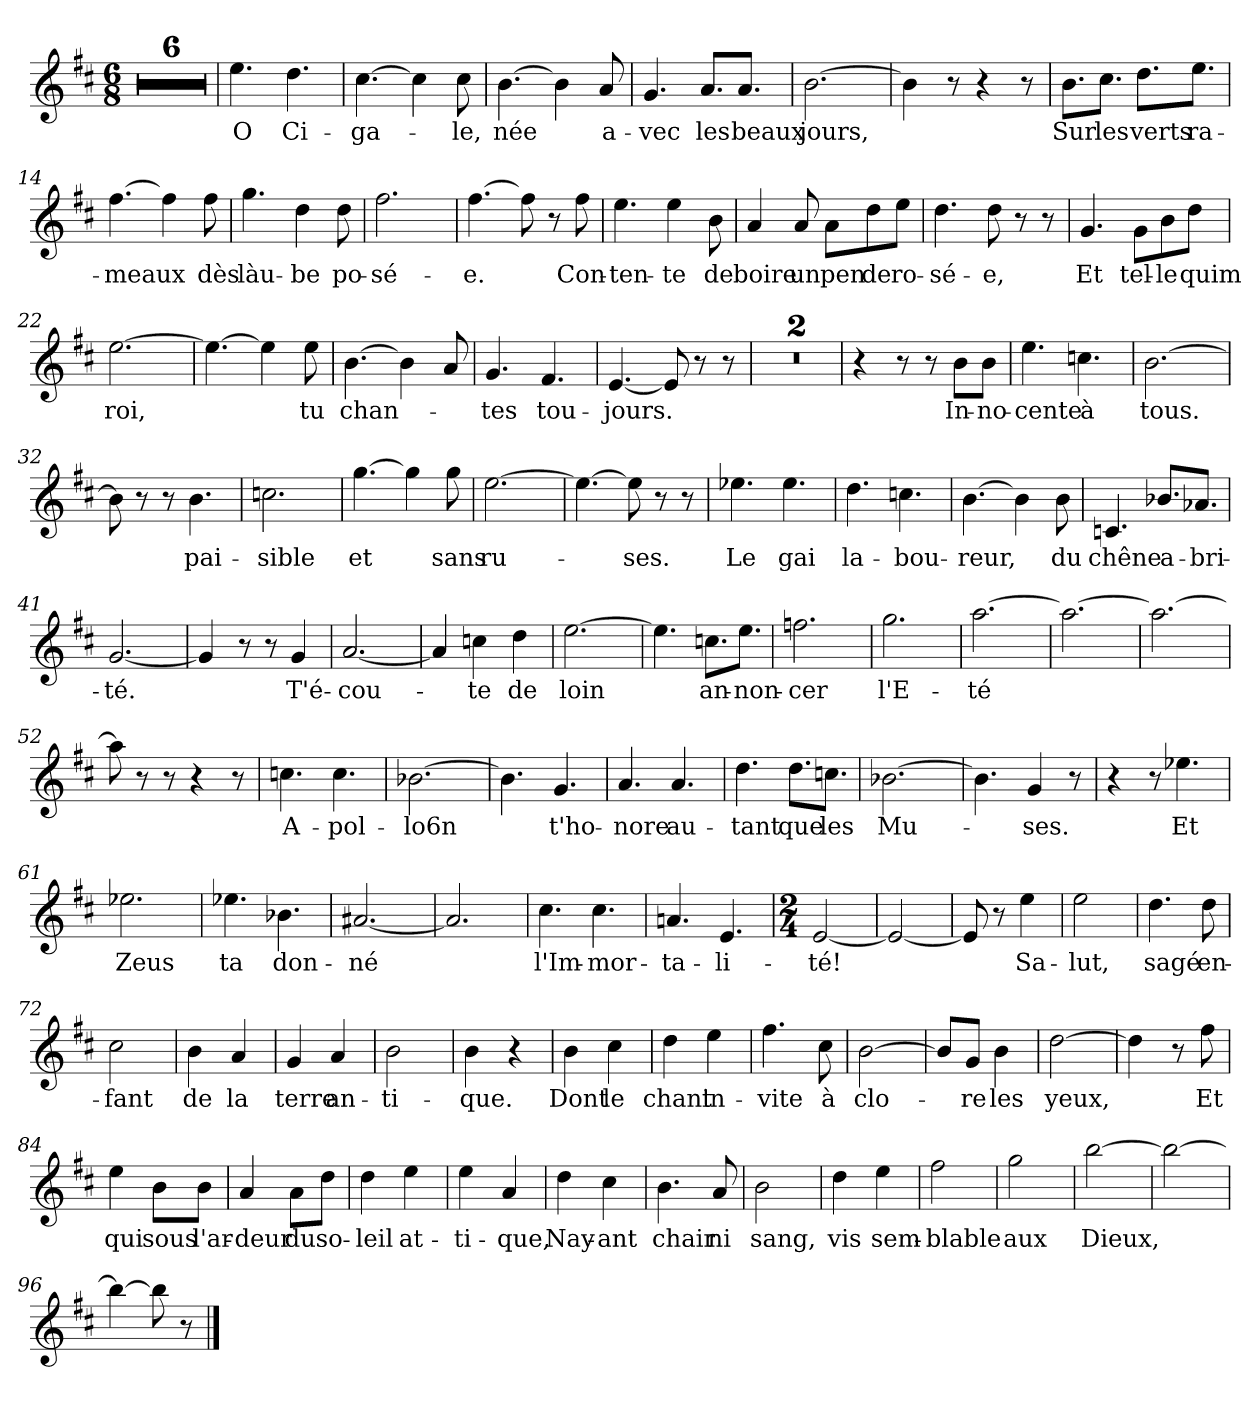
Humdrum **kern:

**kern	**text
*part1	*part1
*staff1	*staff1
*clefG2	*
*k[f#c#]	*
*M6/8	*
=1	=1
2.r	.
=2	=2
2.r	.
=3	=3
2.r	.
=4	=4
2.r	.
=5	=5
2.r	.
=6	=6
2.r	.
=7	=7
!	!LO:LY:b
4.ee\	O
!	!LO:LY:b
4.dd\	Ci-
=8	=8
!	!LO:LY:b
[4.cc#\	-ga-
4cc#\]	.
!	!LO:LY:b
8cc#\	-le,
=9	=9
!	!LO:LY:b
[4.b\	née
4b\]	.
!	!LO:LY:b
8a/	a-
=10	=10
!	!LO:LY:b
4.g/	-vec
!	!LO:LY:b
8.a/L	les
!	!LO:LY:b
8.a/J	beaux
=11	=11
!	!LO:LY:b
[2.b\	jours,
=12	=12
4b\]	.
8r	.
4r	.
8r	.
=13	=13
!	!LO:LY:b
8.b\L	Sur
!	!LO:LY:b
8.cc#\J	les
!	!LO:LY:b
8.dd\L	verts
!	!LO:LY:b
8.ee\J	ra-
!!LO:LB:g=z
=14	=14
!	!LO:LY:b
[4.ff#\	-meaux
4ff#\]	.
!	!LO:LY:b
8ff#\	dès
=15	=15
!	!LO:LY:b
4.gg\	làu-
!	!LO:LY:b
4dd\	-be
!	!LO:LY:b
8dd\	po-
=16	=16
!	!LO:LY:b
2.ff#\	-sé-
=17	=17
!	!LO:LY:b
[4.ff#\	-e.
8ff#\]	.
8r	.
!	!LO:LY:b
8ff#\	Con-
=18	=18
!	!LO:LY:b
4.ee\	-ten-
!	!LO:LY:b
4ee\	-te
!	!LO:LY:b
8b\	de
=19	=19
!	!LO:LY:b
4a/	boire
!	!LO:LY:b
8a/	un
!	!LO:LY:b
8a\L	pen
!	!LO:LY:b
8dd\	de
!	!LO:LY:b
8ee\J	ro-
=20	=20
!	!LO:LY:b
4.dd\	-sé-
!	!LO:LY:b
8dd\	-e,
8r	.
8r	.
=21	=21
!	!LO:LY:b
4.g/	Et
!	!LO:LY:b
8g\L	tel-
!	!LO:LY:b
8b\	-le
!	!LO:LY:b
8dd\J	quim
=22	=22
!	!LO:LY:b
[2.ee\	roi,
=23	=23
4.ee\_	.
4ee\]	.
!	!LO:LY:b
8ee\	tu
!!LO:LB:g=z
=24	=24
!	!LO:LY:b
[4.b\	chan-
4b\]	.
8a/	.
=25	=25
!	!LO:LY:b
4.g/	-tes
!	!LO:LY:b
4.f#/	tou-
=26	=26
!	!LO:LY:b
[4.e/	-jours.
8e/]	.
8r	.
8r	.
=27	=27
2.r	.
=28	=28
2.r	.
=29	=29
4r	.
8r	.
8r	.
!	!LO:LY:b
8b\L	In-
!	!LO:LY:b
8b\J	-no-
=30	=30
!	!LO:LY:b
4.ee\	-cente
!	!LO:LY:b
4.ccn\	à
=31	=31
!	!LO:LY:b
[2.b\	tous.
=32	=32
8b\]	.
8r	.
8r	.
!	!LO:LY:b
4.b\	pai-
=33	=33
!	!LO:LY:b
2.ccn\	-sible
=34	=34
!	!LO:LY:b
[4.gg\	et
4gg\]	.
!	!LO:LY:b
8gg\	sans
=35	=35
!	!LO:LY:b
[2.ee\	ru-
!!LO:LB:g=z
=36	=36
4.ee\_	.
!	!LO:LY:b
8ee\]	-ses.
8r	.
8r	.
=37	=37
!	!LO:LY:b
4.ee-X\	Le
!	!LO:LY:b
4.ee-\	gai
=38	=38
!	!LO:LY:b
4.dd\	la-
!	!LO:LY:b
4.ccn\	-bou-
=39	=39
!	!LO:LY:b
[4.b\	-reur,
4b\]	.
!	!LO:LY:b
8b\	du
=40	=40
!	!LO:LY:b
4.cn/	chêne
!	!LO:LY:b
8.b-X/L	a-
!	!LO:LY:b
8.a-X/J	-bri-
=41	=41
!	!LO:LY:b
[2.g/	-té.
=42	=42
4g/]	.
8r	.
8r	.
!	!LO:LY:b
4g/	T'é-
=43	=43
!	!LO:LY:b
[2.a/	-cou-
=44	=44
4a/]	.
!	!LO:LY:b
4ccn\	-te
!	!LO:LY:b
4dd\	de
=45	=45
!	!LO:LY:b
[2.ee\	loin
=46	=46
4.ee\]	.
!	!LO:LY:b
8.ccn\L	an-
!	!LO:LY:b
8.ee\J	-non-
=47	=47
!	!LO:LY:b
2.ffn\	-cer
!!LO:LB:g=z
=48	=48
!	!LO:LY:b
2.gg\	l'E-
=49	=49
!	!LO:LY:b
[2.aa\	-té
=50	=50
2.aa\_	.
=51	=51
2.aa\_	.
=52	=52
8aa\]	.
8r	.
8r	.
4r	.
8r	.
=53	=53
!	!LO:LY:b
4.ccn\	A-
!	!LO:LY:b
4.cc\	-pol-
=54	=54
!	!LO:LY:b
[2.b-X\	-lo6n
=55	=55
4.b-\]	.
!	!LO:LY:b
4.g/	t'ho-
=56	=56
!	!LO:LY:b
4.a/	-nore
!	!LO:LY:b
4.a/	au-
=57	=57
!	!LO:LY:b
4.dd\	-tant
!	!LO:LY:b
8.dd\L	que
!	!LO:LY:b
8.ccn\J	les
=58	=58
!	!LO:LY:b
[2.b-X\	Mu-
=59	=59
4.b-\]	.
!	!LO:LY:b
4g/	-ses.
8r	.
=60	=60
4r	.
8r	.
!	!LO:LY:b
4.ee-X\	Et
=61	=61
!	!LO:LY:b
2.ee-X\	Zeus
!!LO:LB:g=z
=62	=62
!	!LO:LY:b
4.ee-X\	ta
!	!LO:LY:b
4.b-X\	don-
=63	=63
!	!LO:LY:b
[2.a#X/	-né
=64	=64
2.a#/]	.
=65	=65
!	!LO:LY:b
4.cc#\	l'Im-
!	!LO:LY:b
4.cc#\	-mor-
=66	=66
!	!LO:LY:b
4.an/	-ta-
!	!LO:LY:b
4.e/	-li-
=67	=67
*M2/4	*
!	!LO:LY:b
[2e/	-té!
=68	=68
2e/_	.
=69	=69
8e/]	.
8r	.
!	!LO:LY:b
4ee\	Sa-
=70	=70
!	!LO:LY:b
2ee\	lut,
=71	=71
!	!LO:LY:b
4.dd\	sagé
!	!LO:LY:b
8dd\	en-
=72	=72
!	!LO:LY:b
2cc#\	-fant
=73	=73
!	!LO:LY:b
4b\	de
!	!LO:LY:b
4a/	la
=74	=74
!	!LO:LY:b
4g/	terre
!	!LO:LY:b
4a/	an-
=75	=75
!	!LO:LY:b
2b\	-ti-
!!LO:LB:g=z
=76	=76
!	!LO:LY:b
4b\	-que.
4r	.
=77	=77
!	!LO:LY:b
4b\	Dont
!	!LO:LY:b
4cc#\	le
=78	=78
!	!LO:LY:b
4dd\	chant
!	!LO:LY:b
4ee\	in-
=79	=79
!	!LO:LY:b
4.ff#\	-vite
!	!LO:LY:b
8cc#\	à
=80	=80
!	!LO:LY:b
[2b\	clo-
=81	=81
8b/L]	.
!	!LO:LY:b
8g/J	-re
!	!LO:LY:b
4b\	les
=82	=82
!	!LO:LY:b
[2dd\	yeux,
=83	=83
4dd\]	.
8r	.
!	!LO:LY:b
8ff#\	Et
=84	=84
!	!LO:LY:b
4ee\	qui
!	!LO:LY:b
8b\L	sous
!	!LO:LY:b
8b\J	l'ar-
=85	=85
!	!LO:LY:b
4a/	-deur
!	!LO:LY:b
8a\L	du
!	!LO:LY:b
8dd\J	so-
=86	=86
!	!LO:LY:b
4dd\	-leil
!	!LO:LY:b
4ee\	at-
=87	=87
!	!LO:LY:b
4ee\	-ti-
!	!LO:LY:b
4a/	-que,
!!LO:LB:g=z
=88	=88
!	!LO:LY:b
4dd\	Nay-
!	!LO:LY:b
4cc#\	-ant
=89	=89
!	!LO:LY:b
4.b\	chair
!	!LO:LY:b
8a/	ni
=90	=90
!	!LO:LY:b
2b\	sang,
=91	=91
!	!LO:LY:b
4dd\	vis
!	!LO:LY:b
4ee\	sem-
=92	=92
!	!LO:LY:b
2ff#\	-blable
=93	=93
!	!LO:LY:b
2gg\	aux
=94	=94
!	!LO:LY:b
[2bb\	Dieux,
=95	=95
2bb\_	.
=96	=96
4bb\_	.
8bb\]	.
8r	.
==	==
*-	*-
